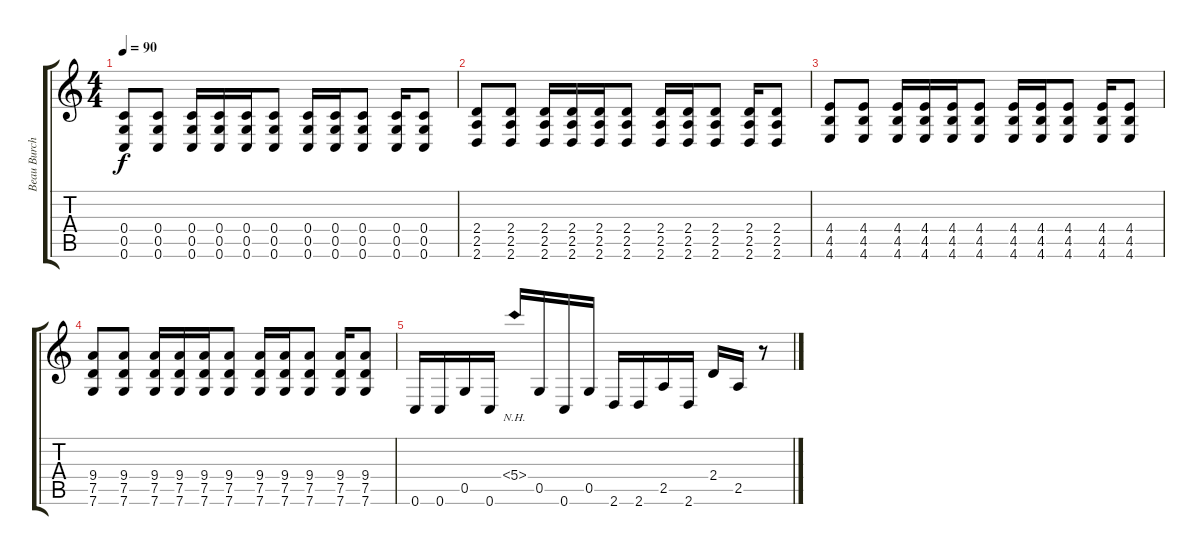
\track ("Beau Burchell     (Lead)" "Beau Burch") {instrument acousticguitarsteel}
\staff {score tabs}
\tuning (D4 A3 F3 C3 G2 C2) {hide}
\ts (4 4)
\tempo 90
\clef g2
\ks c
(0.4 0.5 0.6).8{dy f} (0.4 0.5 0.6).8 (0.4 0.5 0.6).16 (0.4 0.5 0.6).16 (0.4 0.5 0.6).16 (0.4 0.5 0.6).8 (0.4 0.5 0.6).16 (0.4 0.5 0.6).16 (0.4 0.5 0.6).8 (0.4 0.5 0.6).16 (0.4 0.5 0.6).8 |
(2.4 2.5 2.6).8 (2.4 2.5 2.6).8 (2.4 2.5 2.6).16 (2.4 2.5 2.6).16 (2.4 2.5 2.6).16 (2.4 2.5 2.6).8 (2.4 2.5 2.6).16 (2.4 2.5 2.6).16 (2.4 2.5 2.6).8 (2.4 2.5 2.6).16 (2.4 2.5 2.6).8 |
(4.4 4.5 4.6).8 (4.4 4.5 4.6).8 (4.4 4.5 4.6).16 (4.4 4.5 4.6).16 (4.4 4.5 4.6).16 (4.4 4.5 4.6).8 (4.4 4.5 4.6).16 (4.4 4.5 4.6).16 (4.4 4.5 4.6).8 (4.4 4.5 4.6).16 (4.4 4.5 4.6).8 |
(9.4 7.5 7.6).8 (9.4 7.5 7.6).8 (9.4 7.5 7.6).16 (9.4 7.5 7.6).16 (9.4 7.5 7.6).16 (9.4 7.5 7.6).8 (9.4 7.5 7.6).16 (9.4 7.5 7.6).16 (9.4 7.5 7.6).8 (9.4 7.5 7.6).16 (9.4 7.5 7.6).8 |
0.6.16 0.6.16 0.5.16 0.6.16 5.4{nh}.16 0.5.16 0.6.16 0.5.16 2.6.16 2.6.16 2.5.16 2.6.16 2.4.16 2.5.16 r.8
